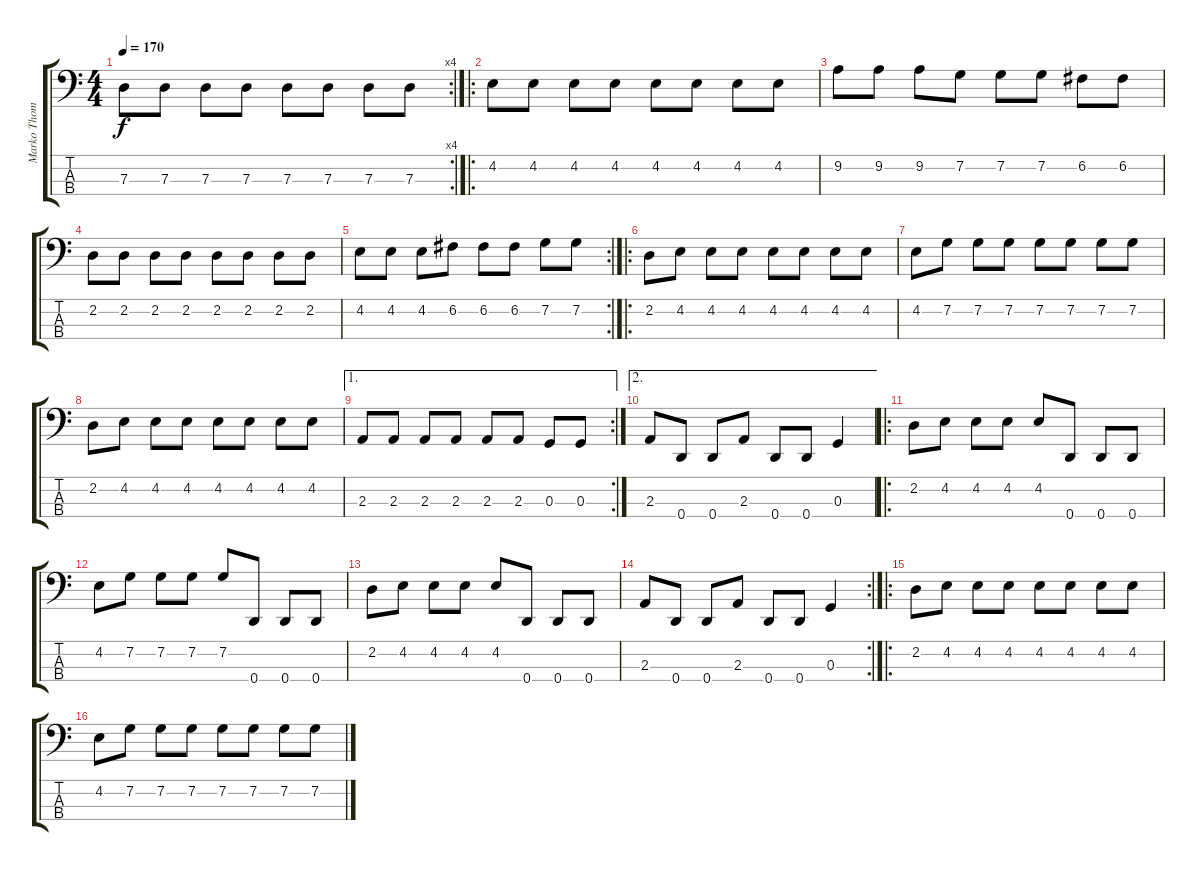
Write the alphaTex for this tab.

\track ("Marko Thomas" "Marko Thom") {instrument electricbassfinger}
\staff {score tabs}
\tuning (F2 C2 G1 D1) {hide}
\rc 4
\ts (4 4)
\tempo 170
\clef f4
\ks c
7.3.8{dy f} 7.3.8 7.3.8 7.3.8 7.3.8 7.3.8 7.3.8 7.3.8 |
\ro
4.2.8 4.2.8 4.2.8 4.2.8 4.2.8 4.2.8 4.2.8 4.2.8 |
9.2.8 9.2.8 9.2.8 7.2.8 7.2.8 7.2.8 6.2.8 6.2.8 |
2.2.8 2.2.8 2.2.8 2.2.8 2.2.8 2.2.8 2.2.8 2.2.8 |
\rc 2
4.2.8 4.2.8 4.2.8 6.2.8 6.2.8 6.2.8 7.2.8 7.2.8 |
\ro
2.2.8 4.2.8 4.2.8 4.2.8 4.2.8 4.2.8 4.2.8 4.2.8 |
4.2.8 7.2.8 7.2.8 7.2.8 7.2.8 7.2.8 7.2.8 7.2.8 |
2.2.8 4.2.8 4.2.8 4.2.8 4.2.8 4.2.8 4.2.8 4.2.8 |
\ae 1
\rc 2
2.3.8 2.3.8 2.3.8 2.3.8 2.3.8 2.3.8 0.3.8 0.3.8 |
\ae 2
2.3.8 0.4.8 0.4.8 2.3.8 0.4.8 0.4.8 0.3.4 |
\ro
2.2.8 4.2.8 4.2.8 4.2.8 4.2.8 0.4.8 0.4.8 0.4.8 |
4.2.8 7.2.8 7.2.8 7.2.8 7.2.8 0.4.8 0.4.8 0.4.8 |
2.2.8 4.2.8 4.2.8 4.2.8 4.2.8 0.4.8 0.4.8 0.4.8 |
\rc 2
2.3.8 0.4.8 0.4.8 2.3.8 0.4.8 0.4.8 0.3.4 |
\ro
2.2.8 4.2.8 4.2.8 4.2.8 4.2.8 4.2.8 4.2.8 4.2.8 |
4.2.8 7.2.8 7.2.8 7.2.8 7.2.8 7.2.8 7.2.8 7.2.8
